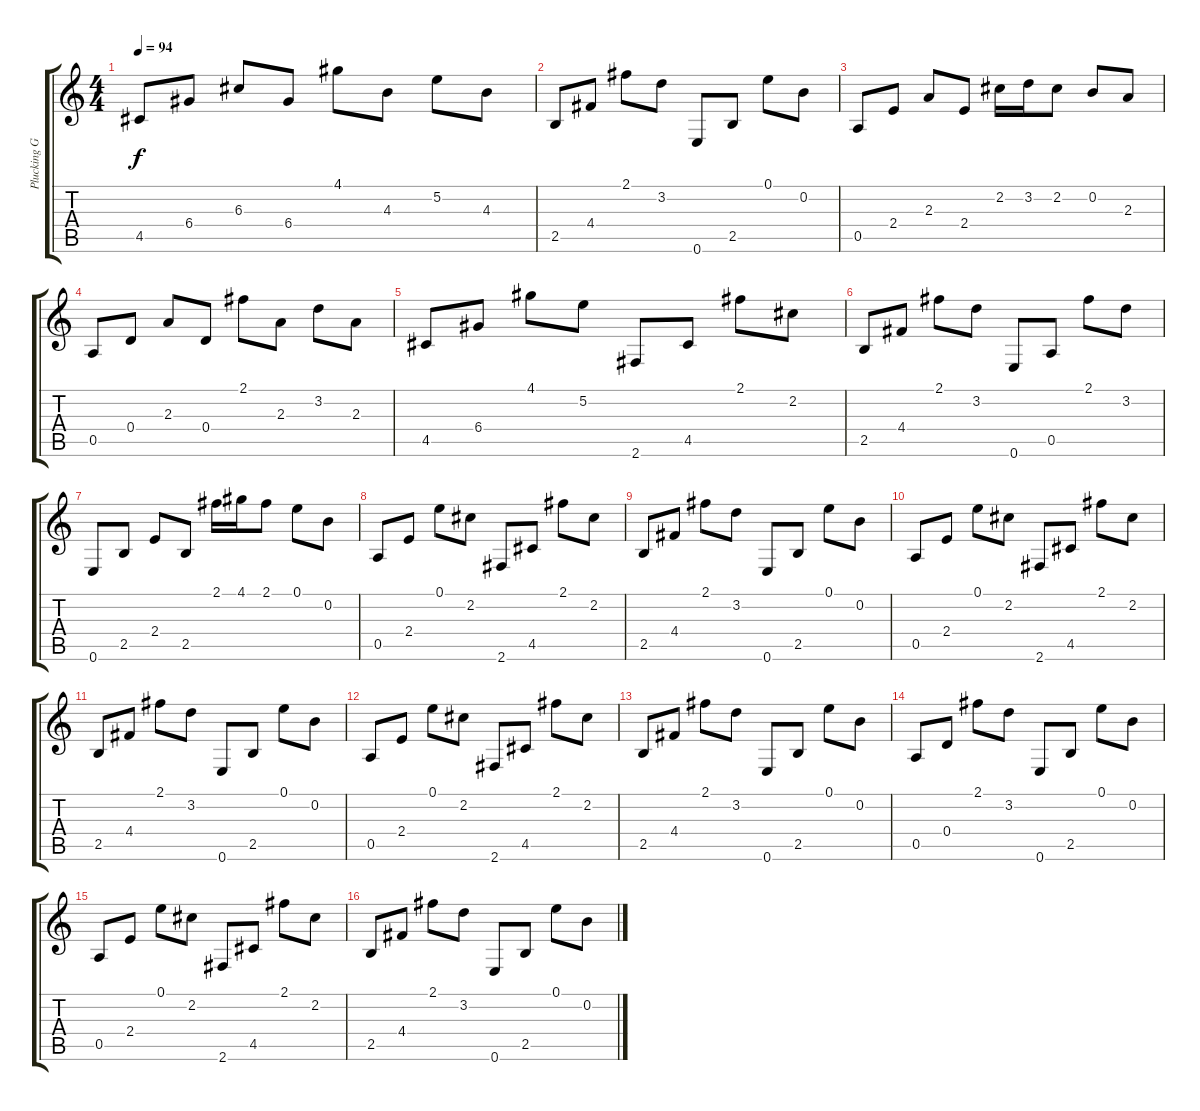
\track ("Plucking Guitar 1" "Plucking G") {instrument acousticguitarsteel}
\staff {score tabs}
\tuning (E4 B3 G3 D3 A2 E2) {hide}
\ts (4 4)
\tempo 94
\clef g2
\ks c
4.5.8{dy f} 6.4.8 6.3.8 6.4.8 4.1.8 4.3.8 5.2.8 4.3.8 |
2.5.8 4.4.8 2.1.8 3.2.8 0.6.8 2.5.8 0.1.8 0.2.8 |
0.5.8 2.4.8 2.3.8 2.4.8 2.2.16 3.2.16 2.2.8 0.2.8 2.3.8 |
0.5.8 0.4.8 2.3.8 0.4.8 2.1.8 2.3.8 3.2.8 2.3.8 |
4.5.8 6.4.8 4.1.8 5.2.8 2.6.8 4.5.8 2.1.8 2.2.8 |
2.5.8 4.4.8 2.1.8 3.2.8 0.6.8 0.5.8 2.1.8 3.2.8 |
0.6.8 2.5.8 2.4.8 2.5.8 2.1.16 4.1.16 2.1.8 0.1.8 0.2.8 |
0.5.8 2.4.8 0.1.8 2.2.8 2.6.8 4.5.8 2.1.8 2.2.8 |
2.5.8 4.4.8 2.1.8 3.2.8 0.6.8 2.5.8 0.1.8 0.2.8 |
0.5.8 2.4.8 0.1.8 2.2.8 2.6.8 4.5.8 2.1.8 2.2.8 |
2.5.8 4.4.8 2.1.8 3.2.8 0.6.8 2.5.8 0.1.8 0.2.8 |
0.5.8 2.4.8 0.1.8 2.2.8 2.6.8 4.5.8 2.1.8 2.2.8 |
2.5.8 4.4.8 2.1.8 3.2.8 0.6.8 2.5.8 0.1.8 0.2.8 |
0.5.8 0.4.8 2.1.8 3.2.8 0.6.8 2.5.8 0.1.8 0.2.8 |
0.5.8 2.4.8 0.1.8 2.2.8 2.6.8 4.5.8 2.1.8 2.2.8 |
2.5.8 4.4.8 2.1.8 3.2.8 0.6.8 2.5.8 0.1.8 0.2.8
